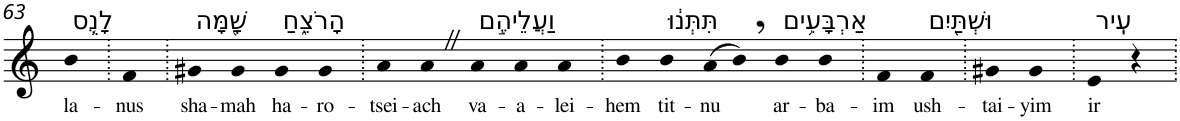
**kern	**text
*part1	*part1
*staff1	*staff1
*I"Piano	*
*I'Pno	*
!!LO:PB:g=z
*clefG2	*
*k[]	*
=63	=63
!LO:TX:a:t=לָנֻ֥ס	!
!	!LO:LY:b
4b	la-
=64.	=64.
!	!LO:LY:b
4f	-nus
=65.	=65.
!LO:TX:a:t=שָׁ֖מָּה	!
!	!LO:LY:b
4g#X	sha-
!	!LO:LY:b
4g#	-mah
!LO:TX:a:t=הָרֹצֵ֑חַ	!
!	!LO:LY:b
4g#	ha-
!	!LO:LY:b
4g#	-ro-
=66.	=66.
!	!LO:LY:b
4a	-tsei-
!	!LO:LY:b
4aZ	-ach
!LO:TX:a:t=וַעֲלֵיהֶ֣ם	!
!	!LO:LY:b
4a	va-
!	!LO:LY:b
4a	-a-
!	!LO:LY:b
4a	-lei-
=67.	=67.
!	!LO:LY:b
4b	-hem
!LO:TX:a:t=תִּתְּנ֔וּ	!
!	!LO:LY:b
4b	tit-
!	!LO:LY:b
(>8a	-nu
8b,)	.
!LO:TX:a:t=אַרְבָּעִ֥ים	!
!	!LO:LY:b
4b	ar-
!	!LO:LY:b
4b	-ba-
=68.	=68.
!	!LO:LY:b
4f	-im
!LO:TX:a:t=וּשְׁתַּ֖יִם	!
!	!LO:LY:b
4f	ush-
=69.	=69.
!	!LO:LY:b
4g#X	-tai-
!	!LO:LY:b
4g#	-yim
=70.	=70.
!LO:TX:a:t=עִֽיר	!
!	!LO:LY:b
4e	ir
4r	.
=.	=.
*-	*-
